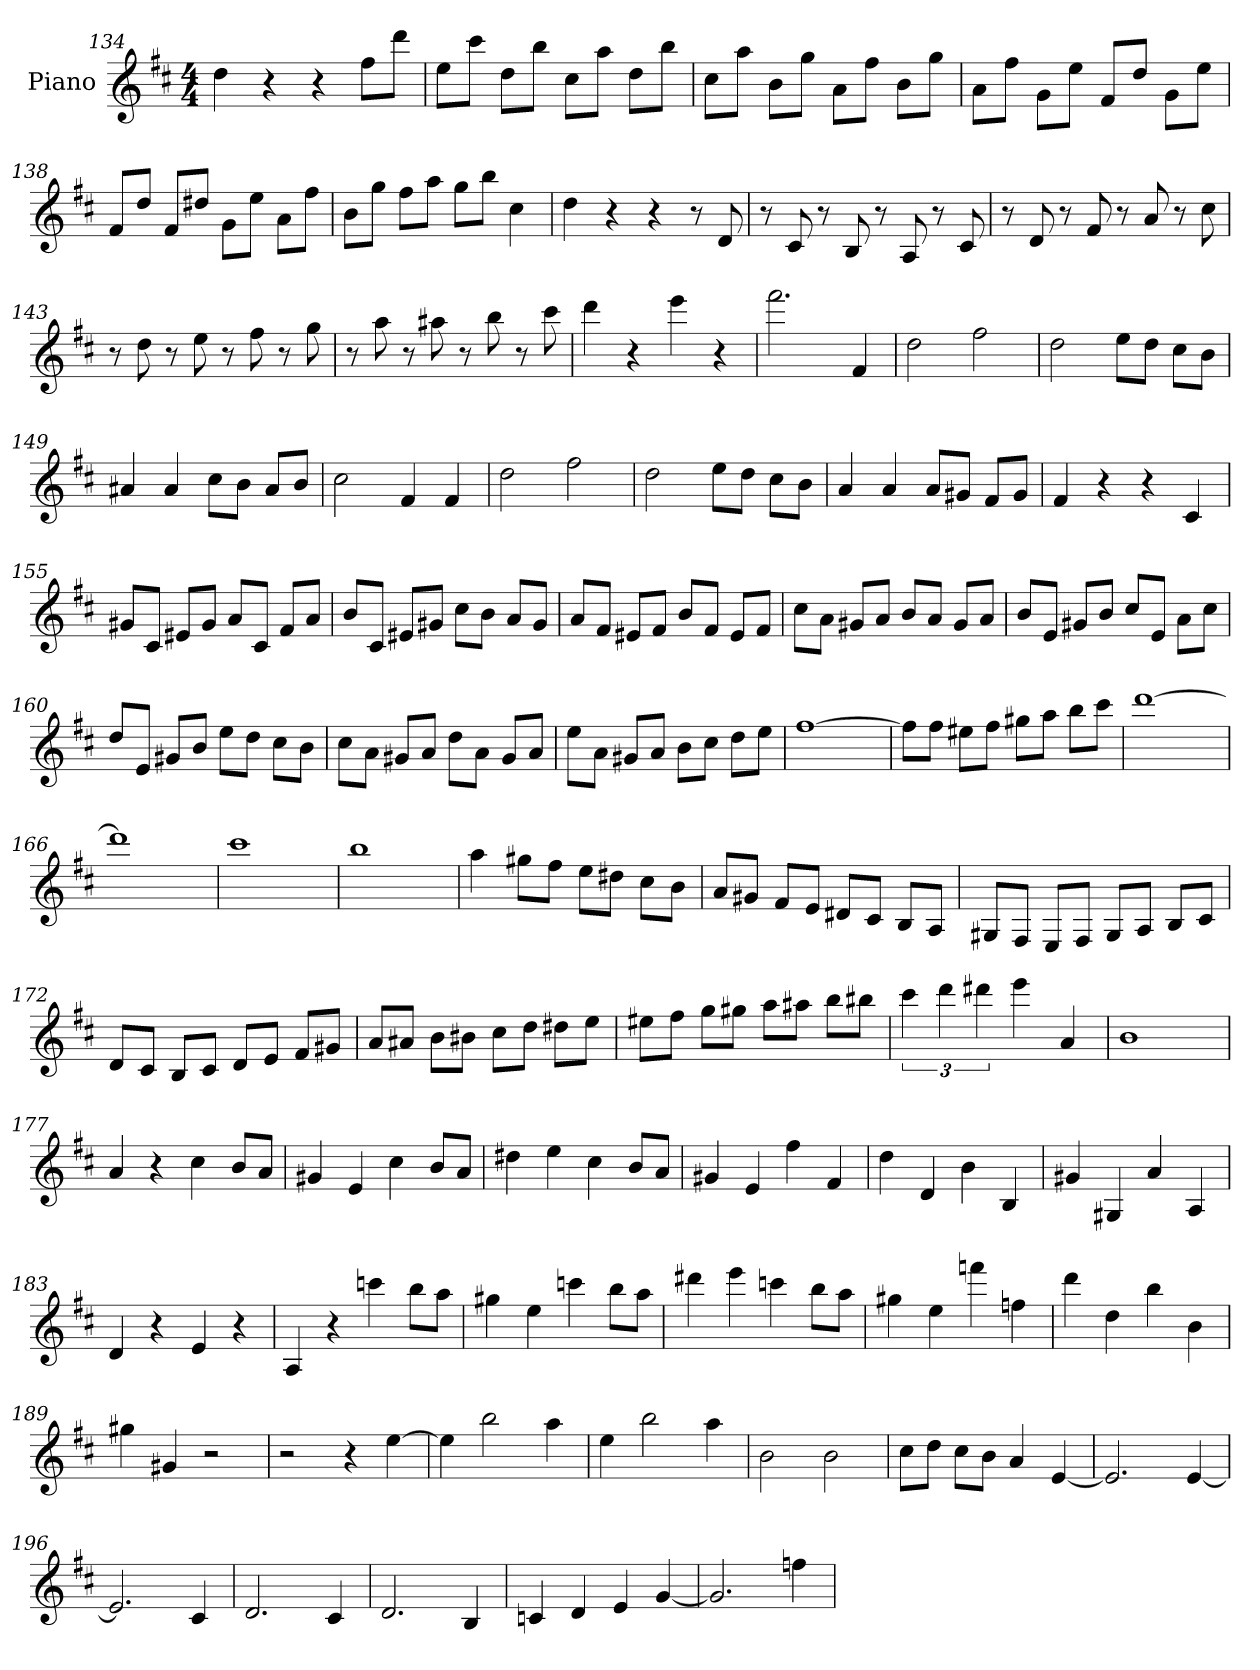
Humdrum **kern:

**kern
*part1
*staff1
*I"Piano
*I'Pno
*clefG2
*k[f#c#]
*D:
*M4/4
=134
4dd
4r
4r
8ff#\L
8ddd\J
=135
8ee\L
8ccc#\J
8dd\L
8bb\J
8cc#\L
8aa\J
8dd\L
8bb\J
=136
8cc#\L
8aa\J
8b\L
8gg\J
8a\L
8ff#\J
8b\L
8gg\J
=137
8a\L
8ff#\J
8g\L
8ee\J
8f#/L
8dd/J
8g\L
8ee\J
=138
8f#/L
8dd/J
8f#/L
8dd#X/J
8g\L
8ee\J
8a\L
8ff#\J
=139
8b\L
8gg\J
8ff#\L
8aa\J
8gg\L
8bb\J
4cc#
=140
4dd
4r
4r
8r
8d
=141
8r
8c#
8r
8B
8r
8A
8r
8c#
=142
8r
8d
8r
8f#
8r
8a
8r
8cc#
=143
8r
8dd
8r
8ee
8r
8ff#
8r
8gg
=144
8r
8aa
8r
8aa#X
8r
8bb
8r
8ccc#
=145
4ddd
4r
4eee
4r
=146
2.fff#
4f#
=147
2dd
2ff#
=148
2dd
8ee\L
8dd\J
8cc#\L
8b\J
=149
4a#X
4a#
8cc#\L
8b\J
8a#/L
8b/J
=150
2cc#
4f#
4f#
=151
2dd
2ff#
=152
2dd
8ee\L
8dd\J
8cc#\L
8b\J
=153
4a
4a
8a/L
8g#X/J
8f#/L
8g#/J
=154
4f#
4r
4r
4c#
=155
8g#X/L
8c#/J
8e#X/L
8g#/J
8a/L
8c#/J
8f#/L
8a/J
=156
8b/L
8c#/J
8e#X/L
8g#X/J
8cc#\L
8b\J
8a/L
8g#/J
=157
8a/L
8f#/J
8e#X/L
8f#/J
8b/L
8f#/J
8e#/L
8f#/J
=158
8cc#\L
8a\J
8g#X/L
8a/J
8b/L
8a/J
8g#/L
8a/J
=159
8b/L
8e/J
8g#X/L
8b/J
8cc#/L
8e/J
8a\L
8cc#\J
=160
8dd/L
8e/J
8g#X/L
8b/J
8ee\L
8dd\J
8cc#\L
8b\J
=161
8cc#\L
8a\J
8g#X/L
8a/J
8dd\L
8a\J
8g#/L
8a/J
=162
8ee\L
8a\J
8g#X/L
8a/J
8b\L
8cc#\J
8dd\L
8ee\J
=163
[1ff#
=164
8ff#\L]
8ff#\J
8ee#X\L
8ff#\J
8gg#X\L
8aa\J
8bb\L
8ccc#\J
=165
[1ddd
=166
1ddd]
=167
1ccc#
=168
1bb
=169
4aa
8gg#X\L
8ff#\J
8ee\L
8dd#X\J
8cc#\L
8b\J
=170
8a/L
8g#X/J
8f#/L
8e/J
8d#X/L
8c#/J
8B/L
8A/J
=171
8G#X/L
8F#/J
8E/L
8F#/J
8G#/L
8A/J
8B/L
8c#/J
=172
8d/L
8c#/J
8B/L
8c#/J
8d/L
8e/J
8f#/L
8g#X/J
=173
8a/L
8a#X/J
8b\L
8b#X\J
8cc#\L
8dd\J
8dd#X\L
8ee\J
=174
8ee#X\L
8ff#\J
8gg\L
8gg#X\J
8aa\L
8aa#X\J
8bb\L
8bb#X\J
=175
6ccc#
6ddd
6ddd#X
4eee
4a
=176
1b
=177
4a
4r
4cc#
8b/L
8a/J
=178
4g#X
4e
4cc#
8b/L
8a/J
=179
4dd#X
4ee
4cc#
8b/L
8a/J
=180
4g#X
4e
4ff#
4f#
=181
4dd
4d
4b
4B
=182
4g#X
4G#X
4a
4A
=183
4d
4r
4e
4r
=184
4A
4r
4cccn
8bb\L
8aa\J
=185
4gg#X
4ee
4cccn
8bb\L
8aa\J
=186
4ddd#X
4eee
4cccn
8bb\L
8aa\J
=187
4gg#X
4ee
4fffn
4ffn
=188
4ddd
4dd
4bb
4b
=189
4gg#X
4g#X
2r
=190
2r
4r
[4ee
=191
4ee]
2bb
4aa
=192
4ee
2bb
4aa
=193
2b
2b
=194
8cc#\L
8dd\J
8cc#\L
8b\J
4a
[4e
=195
2.e]
[4e
=196
2.e]
4c#
=197
2.d
4c#
=198
2.d
4B
=199
4cn
4d
4e
[4g
=200
2.g]
4ffn
=
*-
